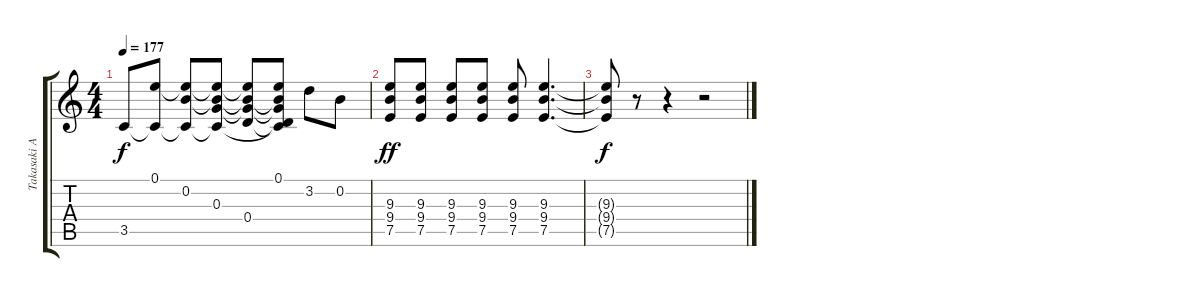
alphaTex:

\track ("Takasaki Akira [Lead]" "Takasaki A") {instrument distortionguitar}
\staff {score tabs}
\tuning (E4 B3 G3 D3 A2 E2) {hide}
\ts (4 4)
\tempo 177
\clef g2
\ks c
3.5.8{dy f} (0.1 3.5{t}).8 (0.1{t} 0.2 3.5{t}).8 (0.1{t} 0.2{t} 0.3 3.5{t}).8 (0.1{t} 0.2{t} 0.3{t} 0.4).8 (0.1 0.2{t} 0.3{t} 0.4{t} 3.5{t}).8 3.2.8 0.2.8 |
(9.3 9.4 7.5).8{dy ff} (9.3 9.4 7.5).8 (9.3 9.4 7.5).8 (9.3 9.4 7.5).8 (9.3 9.4 7.5).8 (9.3 9.4 7.5).4{d} |
(9.3{t} 9.4{t} 7.5{t}).8{dy f} r.8 r.4 r.2
